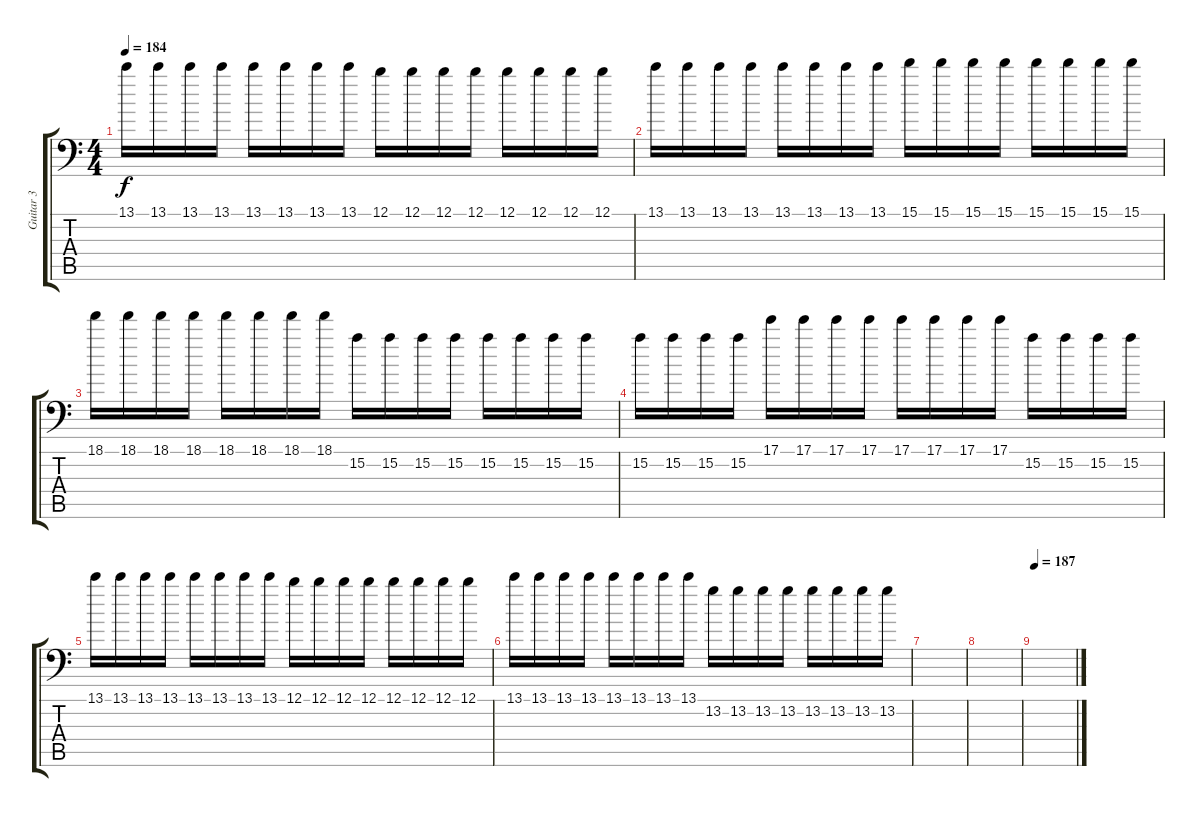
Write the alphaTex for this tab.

\track ("Guitar 3" "Guitar 3") {instrument distortionguitar}
\staff {score tabs}
\tuning (B3 Gb3 D3 A2 E2 A1) {hide}
\ts (4 4)
\tempo 184
\clef f4
\ks c
13.1.16{dy f} 13.1.16 13.1.16 13.1.16 13.1.16 13.1.16 13.1.16 13.1.16 12.1.16 12.1.16 12.1.16 12.1.16 12.1.16 12.1.16 12.1.16 12.1.16 |
13.1.16 13.1.16 13.1.16 13.1.16 13.1.16 13.1.16 13.1.16 13.1.16 15.1.16 15.1.16 15.1.16 15.1.16 15.1.16 15.1.16 15.1.16 15.1.16 |
18.1.16 18.1.16 18.1.16 18.1.16 18.1.16 18.1.16 18.1.16 18.1.16 15.2.16 15.2.16 15.2.16 15.2.16 15.2.16 15.2.16 15.2.16 15.2.16 |
15.2.16 15.2.16 15.2.16 15.2.16 17.1.16 17.1.16 17.1.16 17.1.16 17.1.16 17.1.16 17.1.16 17.1.16 15.2.16 15.2.16 15.2.16 15.2.16 |
13.1.16 13.1.16 13.1.16 13.1.16 13.1.16 13.1.16 13.1.16 13.1.16 12.1.16 12.1.16 12.1.16 12.1.16 12.1.16 12.1.16 12.1.16 12.1.16 |
13.1.16 13.1.16 13.1.16 13.1.16 13.1.16 13.1.16 13.1.16 13.1.16 13.2.16 13.2.16 13.2.16 13.2.16 13.2.16 13.2.16 13.2.16 13.2.16 |
|
|
\tempo 187
